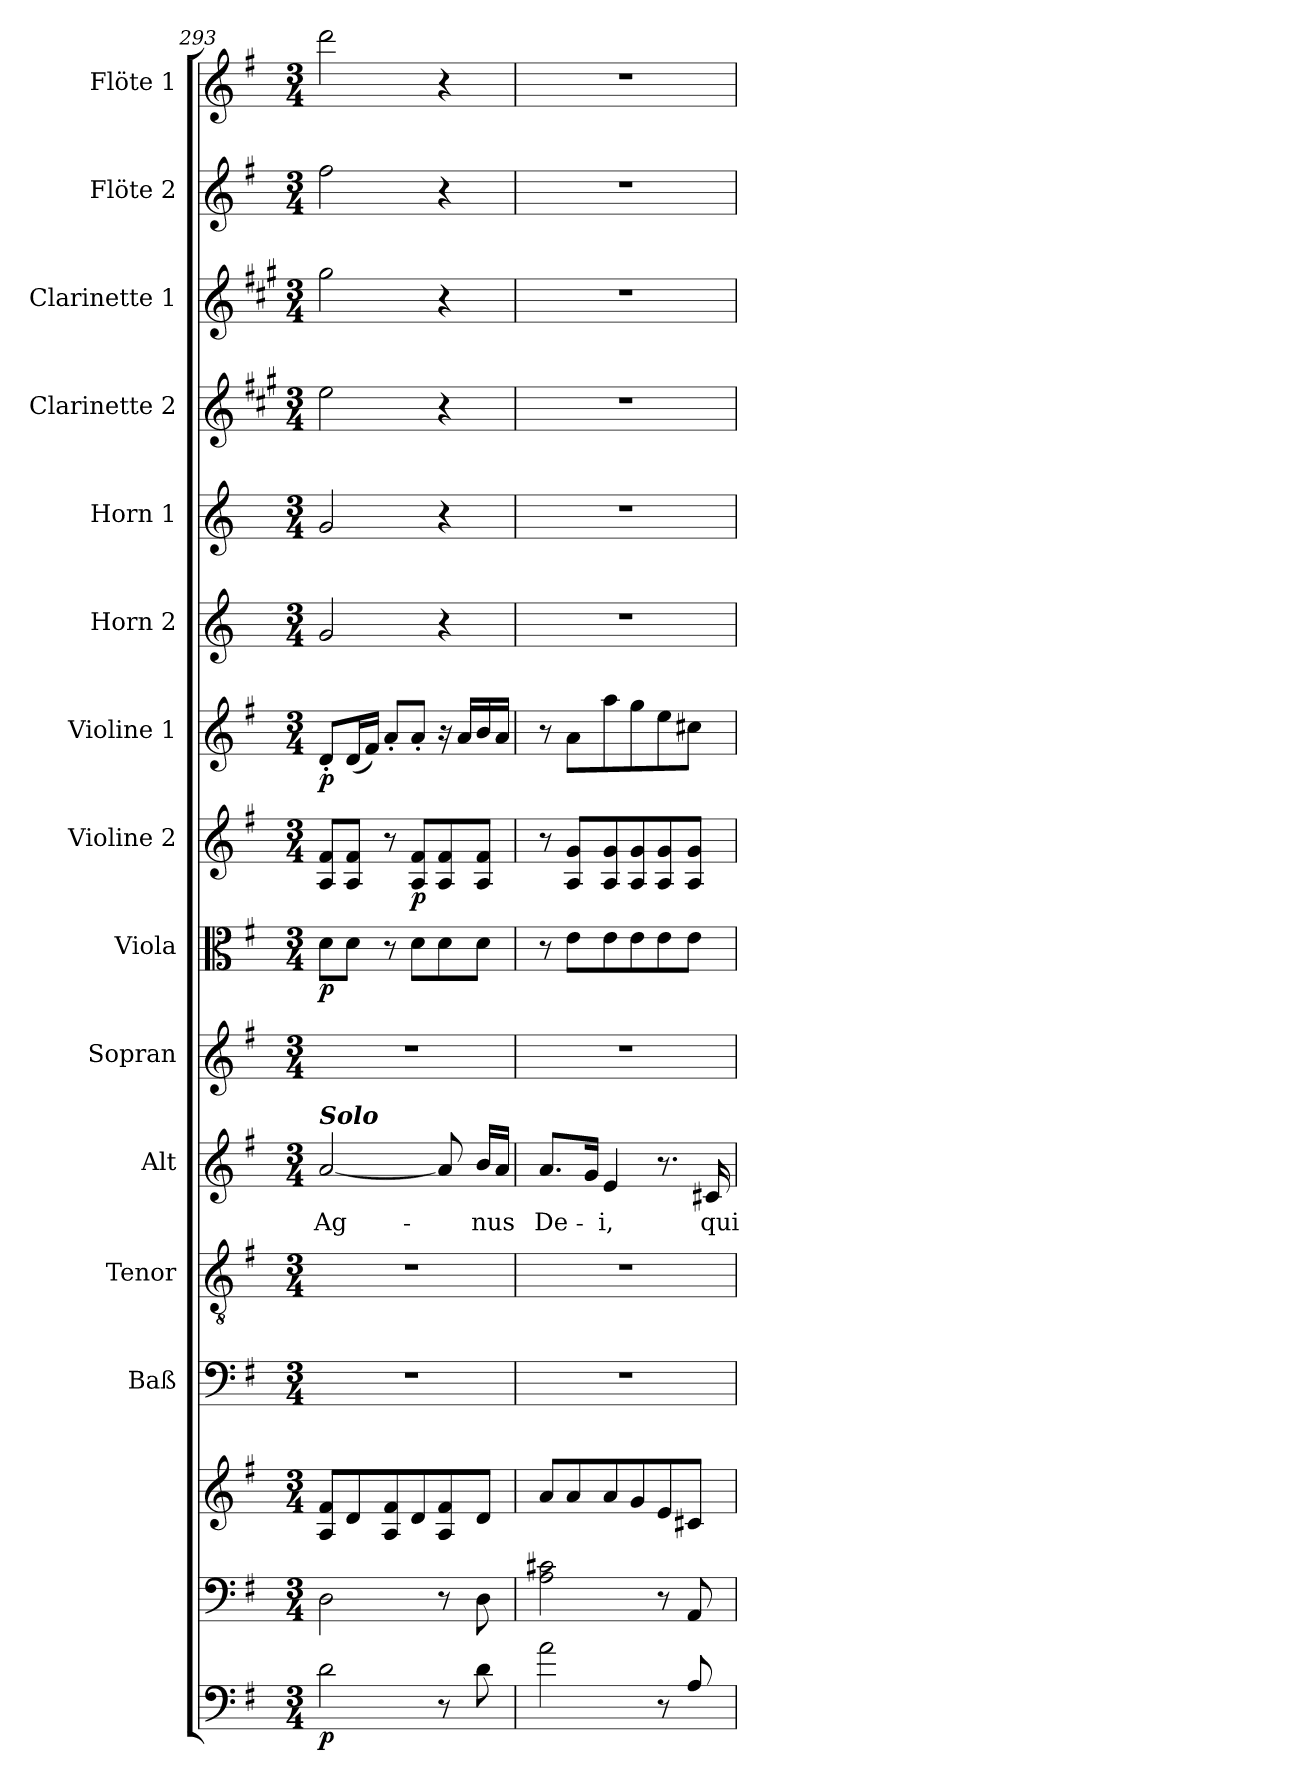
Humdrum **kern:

**kern	**dynam	**kern	**kern	**kern	**kern	**kern	**text	**kern	**kern	**dynam	**kern	**dynam	**kern	**dynam	**kern	**kern	**kern	**kern	**kern	**kern
*part15	*part15	*part14	*part14	*part13	*part12	*part11	*part11	*part10	*part9	*part9	*part8	*part8	*part7	*part7	*part6	*part5	*part4	*part3	*part2	*part1
*staff16	*staff16	*staff15	*staff14	*staff13	*staff12	*staff11	*staff11	*staff10	*staff9	*staff9	*staff8	*staff8	*staff7	*staff7	*staff6	*staff5	*staff4	*staff3	*staff2	*staff1
*	*	*	*	*I"Baß	*I"Tenor	*I"Alt	*	*I"Sopran	*I"Viola	*	*I"Violine 2	*	*I"Violine 1	*	*I"Horn 2	*I"Horn 1	*I"Clarinette 2	*I"Clarinette 1	*I"Flöte 2	*I"Flöte 1
*	*	*	*	*I'Baß	*I'Ten	*I'Alt	*	*I'Sop	*I'Vla.	*	*I'Vln. 2	*	*I'Vln. 1	*	*I'Hrn. 2	*I'Hrn. 1	*I'Cl. 2	*I'Cl. 1	*I'Fl. 2	*I'Fl. 1
*clefF4	*	*clefF4	*clefG2	*clefF4	*clefGv2	*clefG2	*	*clefG2	*clefC3	*	*clefG2	*	*clefG2	*	*clefG2	*clefG2	*clefG2	*clefG2	*clefG2	*clefG2
*ITrd7c12	*	*	*	*	*	*	*	*	*	*	*	*	*	*	*ITrd3c5	*ITrd3c5	*ITrd1c2	*ITrd1c2	*	*
*k[f#]	*	*k[f#]	*k[f#]	*k[f#]	*k[f#]	*k[f#]	*	*k[f#]	*k[f#]	*	*k[f#]	*	*k[f#]	*	*k[f#]	*k[f#]	*k[f#]	*k[f#]	*k[f#]	*k[f#]
*G:	*	*G:	*G:	*G:	*G:	*G:	*	*G:	*G:	*	*G:	*	*G:	*	*G:	*G:	*G:	*G:	*G:	*G:
*M3/4	*	*M3/4	*M3/4	*M3/4	*M3/4	*M3/4	*	*M3/4	*M3/4	*	*M3/4	*	*M3/4	*	*M3/4	*M3/4	*M3/4	*M3/4	*M3/4	*M3/4
=293	=293	=293	=293	=293	=293	=293	=293	=293	=293	=293	=293	=293	=293	=293	=293	=293	=293	=293	=293	=293
!	!	!	!	!	!	!LO:TX:a:Bi:t=Solo	!	!	!	!	!	!	!	!	!	!	!	!	!	!
!	!LO:DY:b	!	!	!	!	!	!LO:LY:b	!	!	!LO:DY:b	!	!	!	!LO:DY:b	!	!	!	!	!	!
2D\	p	2D\	8A/ 8f#/L	2.r	2.r	[2a/	Ag-	2.r	8d\L	p	8A/ 8f#/L	.	8d'</L	p	2d/	2d/	2dd\	2ff#\	2ff#\	2ddd\
.	.	.	8d/	.	.	.	.	.	8d\J	.	8A/ 8f#/J	.	(<16d/L	.	.	.	.	.	.	.
.	.	.	.	.	.	.	.	.	.	.	.	.	16f#/JJ)	.	.	.	.	.	.	.
.	.	.	8A/ 8f#/	.	.	.	.	.	8r	.	8r	.	8a'</L	.	.	.	.	.	.	.
!	!	!	!	!	!	!	!	!	!	!	!	!LO:DY:b	!	!	!	!	!	!	!	!
.	.	.	8d/	.	.	.	.	.	8d\L	.	8A/ 8f#/L	p	8a'</J	.	.	.	.	.	.	.
8r	.	8r	8A/ 8f#/	.	.	8a/]	.	.	8d\	.	8A/ 8f#/	.	16r	.	4r	4r	4r	4r	4r	4r
.	.	.	.	.	.	.	.	.	.	.	.	.	16a/LL	.	.	.	.	.	.	.
!	!	!	!	!	!	!	!LO:LY:b	!	!	!	!	!	!	!	!	!	!	!	!	!
8D\	.	8D\	8d/J	.	.	16b/LL	-nus	.	8d\J	.	8A/ 8f#/J	.	16b/	.	.	.	.	.	.	.
.	.	.	.	.	.	16a/JJ	.	.	.	.	.	.	16a/JJ	.	.	.	.	.	.	.
=294	=294	=294	=294	=294	=294	=294	=294	=294	=294	=294	=294	=294	=294	=294	=294	=294	=294	=294	=294	=294
!	!	!	!	!	!	!	!LO:LY:b	!	!	!	!	!	!	!	!	!	!	!	!	!
2A\	.	2A\ 2c#X\	8a/L	2.r	2.r	8.a/L	De-	2.r	8r	.	8r	.	8r	.	2.r	2.r	2.r	2.r	2.r	2.r
.	.	.	8a/	.	.	.	.	.	8e\L	.	8A/ 8g/L	.	8a\L	.	.	.	.	.	.	.
.	.	.	.	.	.	16g/Jk	.	.	.	.	.	.	.	.	.	.	.	.	.	.
!	!	!	!	!	!	!	!LO:LY:b	!	!	!	!	!	!	!	!	!	!	!	!	!
.	.	.	8a/	.	.	4e/	-i,	.	8e\	.	8A/ 8g/	.	8aa\	.	.	.	.	.	.	.
.	.	.	8g/	.	.	.	.	.	8e\	.	8A/ 8g/	.	8gg\	.	.	.	.	.	.	.
8r	.	8r	8e/	.	.	8.r	.	.	8e\	.	8A/ 8g/	.	8ee\	.	.	.	.	.	.	.
8AA/	.	8AA/	8c#X/J	.	.	.	.	.	8e\J	.	8A/ 8g/J	.	8cc#X\J	.	.	.	.	.	.	.
!	!	!	!	!	!	!	!LO:LY:b	!	!	!	!	!	!	!	!	!	!	!	!	!
.	.	.	.	.	.	16c#X/	qui	.	.	.	.	.	.	.	.	.	.	.	.	.
=	=	=	=	=	=	=	=	=	=	=	=	=	=	=	=	=	=	=	=	=
*-	*-	*-	*-	*-	*-	*-	*-	*-	*-	*-	*-	*-	*-	*-	*-	*-	*-	*-	*-	*-
